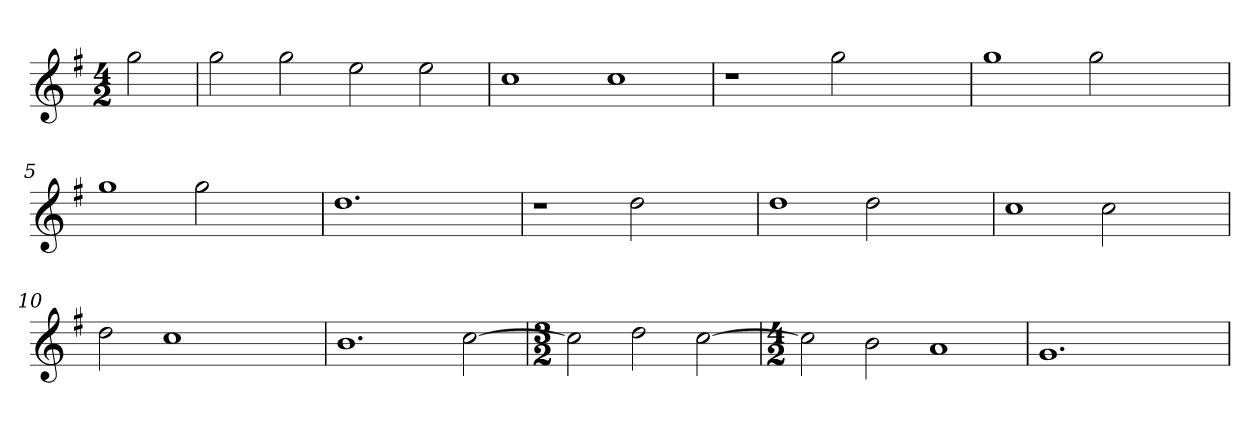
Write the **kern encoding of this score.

**kern
*part1
*staff1
*clefG2
*k[f#]
*G:
*M4/2
=
2gg
=1
2gg
2gg
2ee
2ee
=2
1cc
1cc
=3
1r
2gg
2ryy
=4
1gg
2gg
2ryy
=5
1gg
2gg
2ryy
=6
1.dd
2ryy
=7
1r
2dd
2ryy
=8
1dd
2dd
2ryy
=9
1cc
2cc
2ryy
=10
2dd
1cc
2ryy
=11
1.b
[2cc
=12
*M3/2
2cc]
2dd
[2cc
=13
*M4/2
2cc]
2b
1a
=14
1.g
2ryy
=
*-
